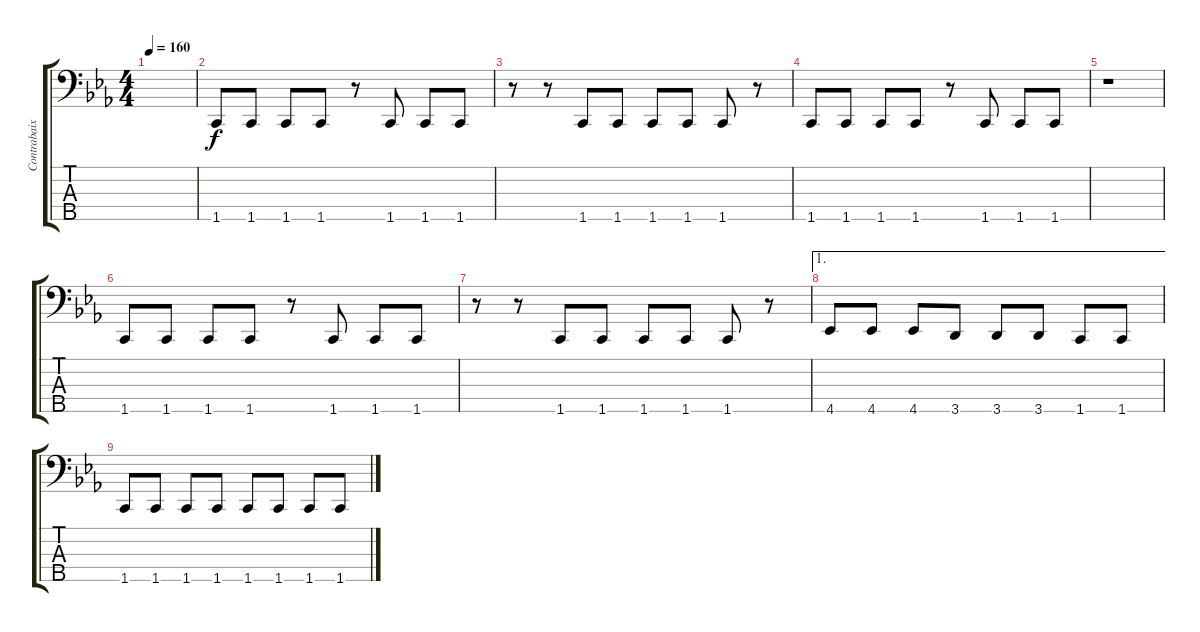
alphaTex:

\track ("Contrabaixo" "Contrabaix") {instrument electricbasspick}
\staff {score tabs}
\tuning (G2 D2 A1 E1 B0) {hide}
\ts (4 4)
\tempo 160
\clef f4
\ks eb
|
1.5.8 1.5.8 1.5.8 1.5.8 r.8 1.5.8 1.5.8 1.5.8 |
r.8 r.8 1.5.8 1.5.8 1.5.8 1.5.8 1.5.8 r.8 |
1.5.8 1.5.8 1.5.8 1.5.8 r.8 1.5.8 1.5.8 1.5.8 |
r.1 |
1.5.8 1.5.8 1.5.8 1.5.8 r.8 1.5.8 1.5.8 1.5.8 |
r.8 r.8 1.5.8 1.5.8 1.5.8 1.5.8 1.5.8 r.8 |
\ae 1
4.5.8 4.5.8 4.5.8 3.5.8 3.5.8 3.5.8 1.5.8 1.5.8 |
1.5.8 1.5.8 1.5.8 1.5.8 1.5.8 1.5.8 1.5.8 1.5.8
